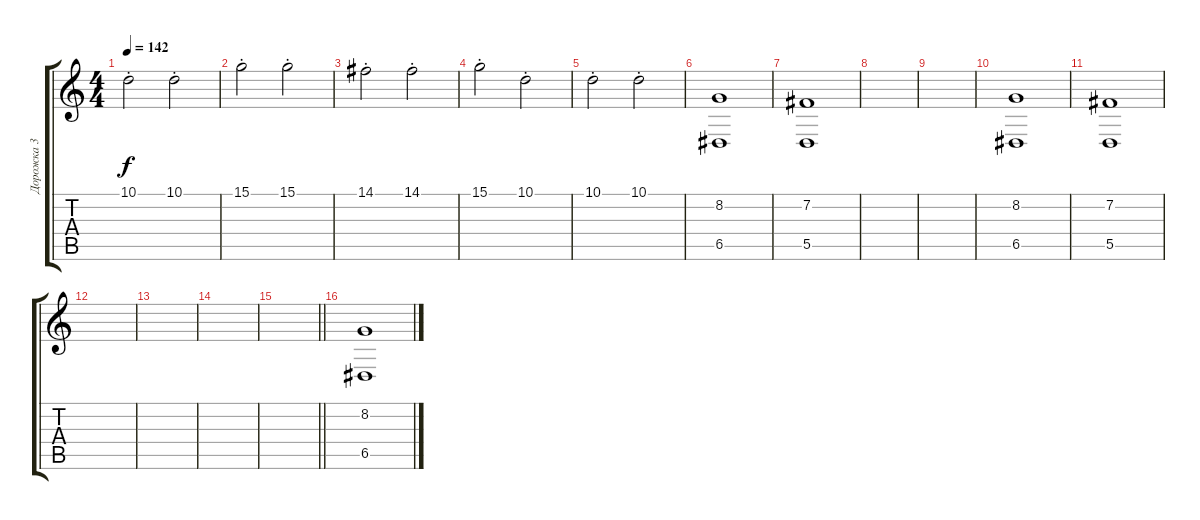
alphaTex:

\track ("Дорожка 3" "Дорожка 3") {instrument stringensemble2}
\staff {score tabs}
\tuning (E4 B3 G3 D3 A2 E2) {hide}
\ts (4 4)
\tempo 142
\clef g2
\ks c
10.1{st}.2{dy f} 10.1{st}.2 |
15.1{st}.2{volume 13} 15.1{st}.2 |
14.1{st}.2 14.1{st}.2 |
15.1{st}.2 10.1{st}.2{volume 6} |
10.1{st}.2 10.1{st}.2 |
(8.2 6.5).1{volume 13} |
(7.2 5.5).1 |
|
|
(8.2 6.5).1 |
(7.2 5.5).1 |
|
|
|
\barLineRight lightlight
|
(8.2 6.5).1
